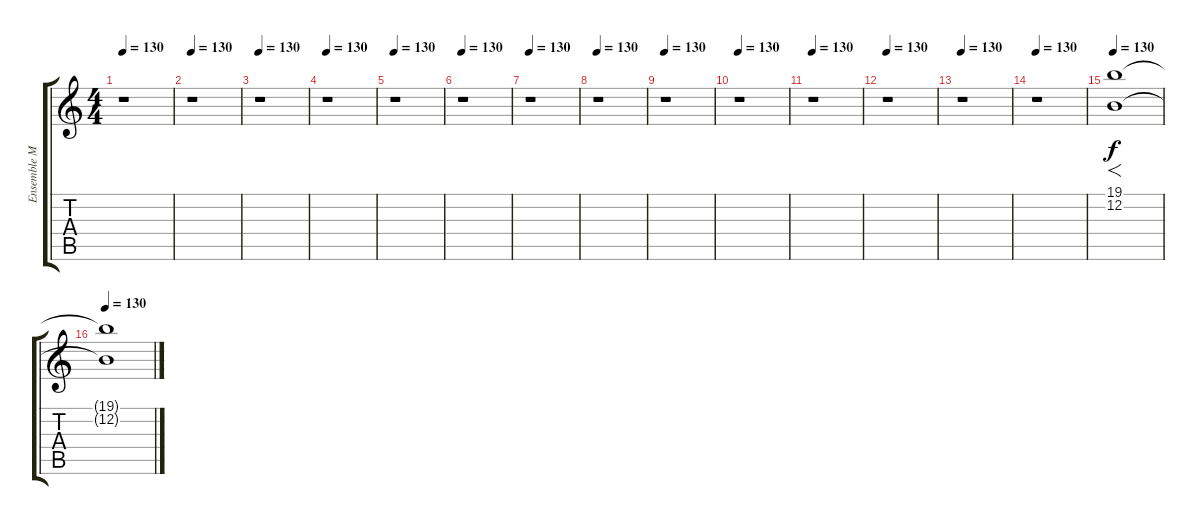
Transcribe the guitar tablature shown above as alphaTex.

\track ("Ensemble Melody" "Ensemble M") {instrument stringensemble1}
\staff {score tabs}
\tuning (E4 B3 G3 D3 A2 E2) {hide}
\ts (4 4)
\tempo 130
\clef g2
\ks c
r.1{dy f} |
\tempo 130
r.1 |
\tempo 130
r.1 |
\tempo 130
r.1 |
\tempo 130
r.1 |
\tempo 130
r.1 |
\section ("" "")
\tempo 130
r.1 |
\tempo 130
r.1 |
\tempo 130
r.1 |
\tempo 130
r.1 |
\tempo 130
r.1 |
\tempo 130
r.1 |
\tempo 130
r.1 |
\tempo 130
r.1 |
\section ("" "")
\tempo 130
(19.1 12.2).1{f volume 10 instrument stringensemble2} |
\tempo 130
(19.1{t} 12.2{t}).1
